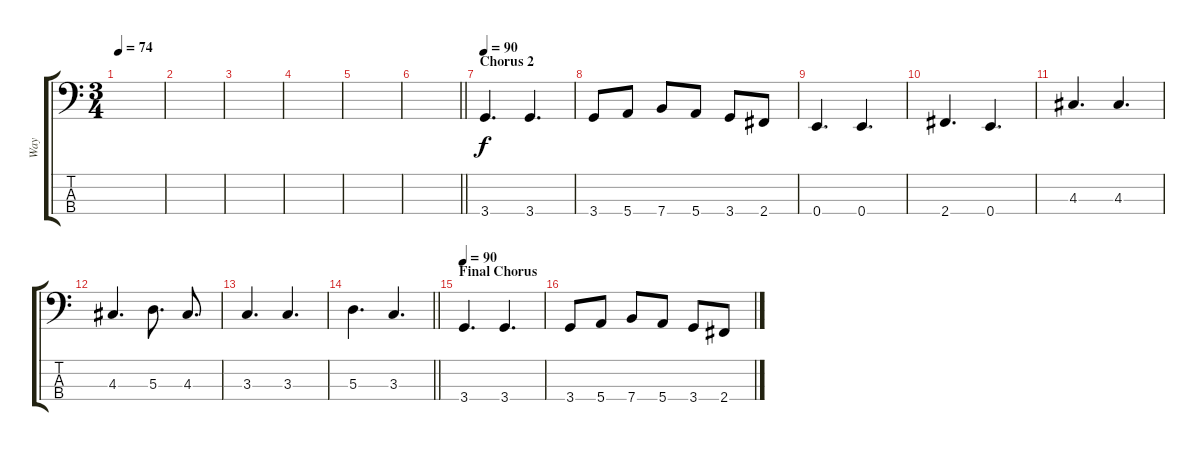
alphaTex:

\track ("Way" "Way") {instrument electricbasspick}
\staff {score tabs}
\tuning (G2 D2 A1 E1) {hide}
\ts (3 4)
\tempo 74
\clef f4
\ks c
|
|
|
|
|
\barLineRight lightlight
|
\section ("" "Chorus 2")
\tempo 90
3.4.4{d} 3.4.4{d} |
3.4.8 5.4.8 7.4.8 5.4.8 3.4.8 2.4.8 |
0.4.4{d} 0.4.4{d} |
2.4.4{d} 0.4.4{d} |
4.3.4{d} 4.3.4{d} |
4.3.4{d} 5.3.8{d} 4.3.8{d} |
3.3.4{d} 3.3.4{d} |
\barLineRight lightlight
5.3.4{d} 3.3.4{d} |
\section ("" "Final Chorus")
\tempo 90
3.4.4{d} 3.4.4{d} |
3.4.8 5.4.8 7.4.8 5.4.8 3.4.8 2.4.8
